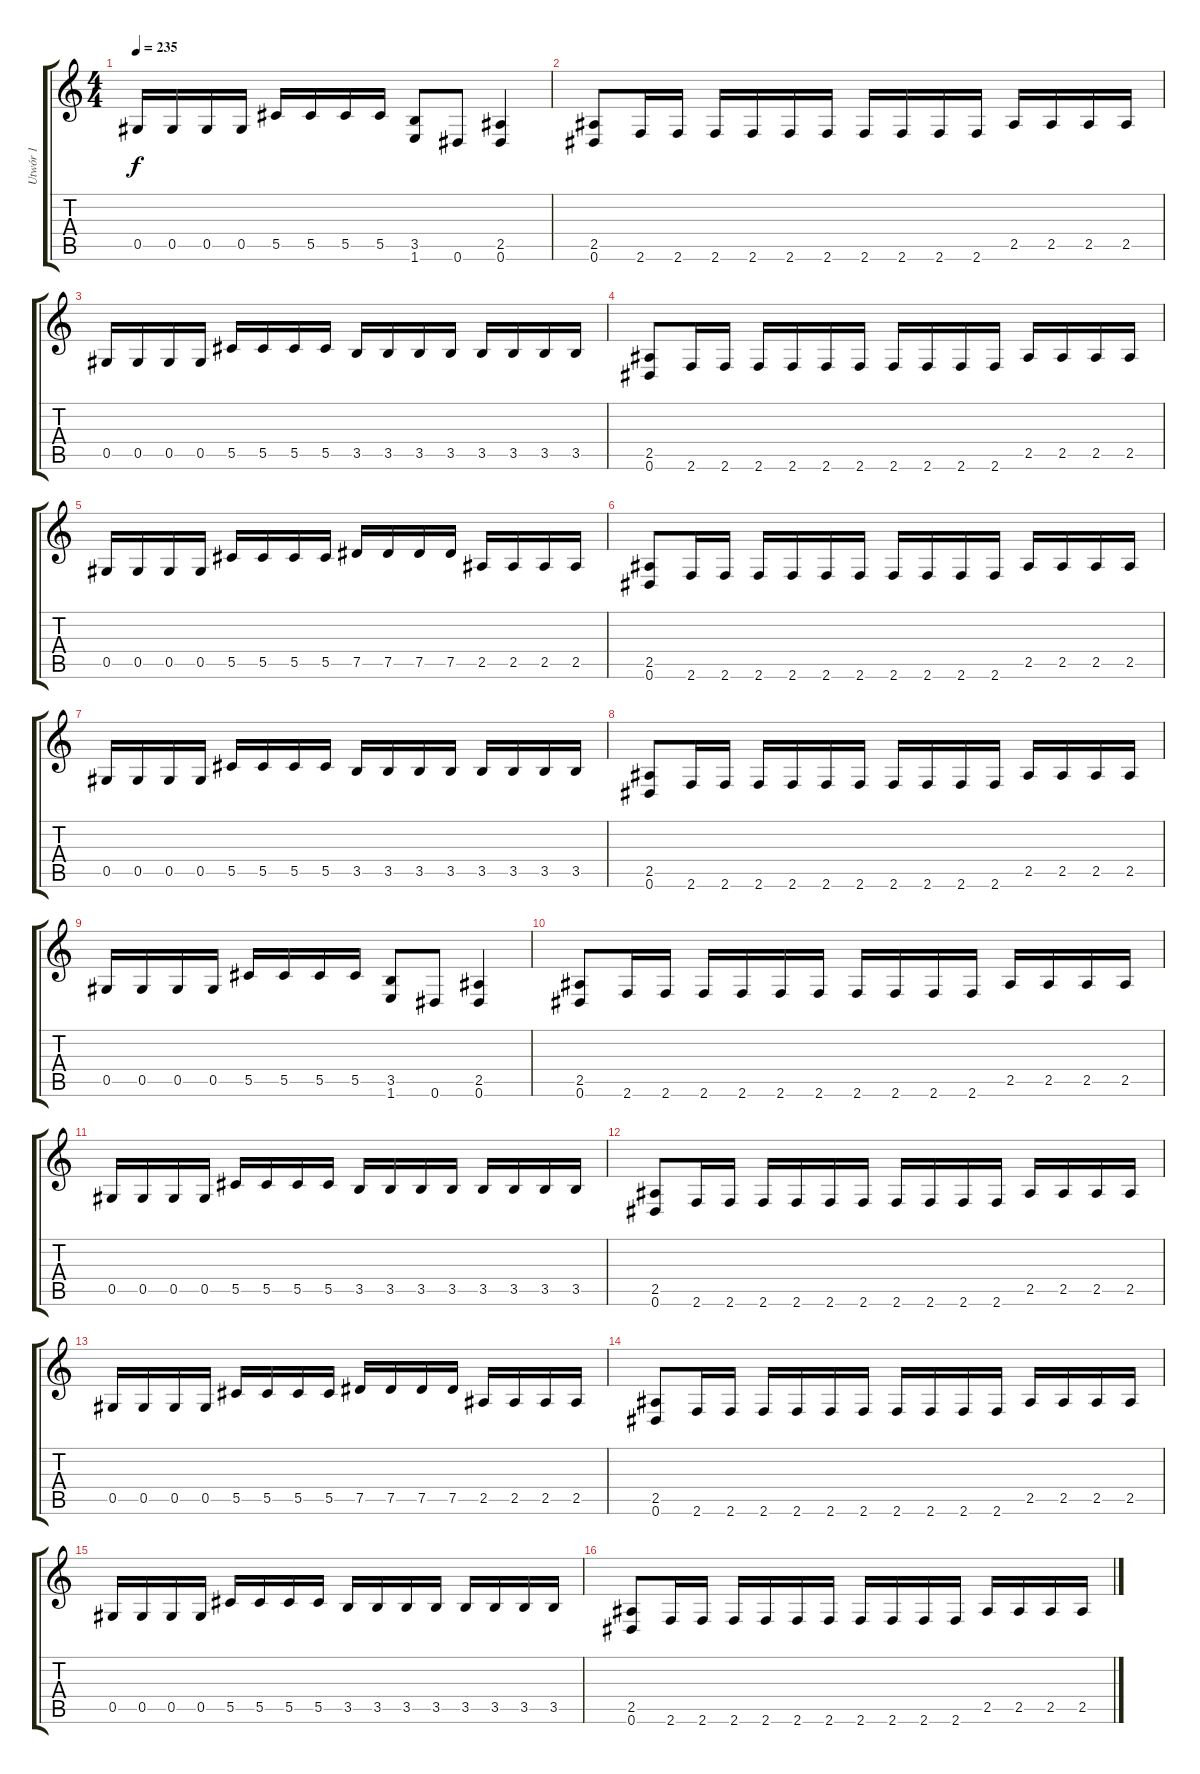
\track ("Utwór 1" "Utwór 1") {instrument distortionguitar}
\staff {score tabs}
\tuning (Eb4 Bb3 Gb3 Db3 Ab2 Eb2) {hide}
\ts (4 4)
\tempo 235
\clef g2
\ks c
0.5.16{dy f} 0.5.16 0.5.16 0.5.16 5.5.16 5.5.16 5.5.16 5.5.16 (3.5 1.6).8 0.6.8 (2.5 0.6).4 |
(2.5 0.6).8 2.6.16 2.6.16 2.6.16 2.6.16 2.6.16 2.6.16 2.6.16 2.6.16 2.6.16 2.6.16 2.5.16 2.5.16 2.5.16 2.5.16 |
0.5.16 0.5.16 0.5.16 0.5.16 5.5.16 5.5.16 5.5.16 5.5.16 3.5.16 3.5.16 3.5.16 3.5.16 3.5.16 3.5.16 3.5.16 3.5.16 |
(2.5 0.6).8 2.6.16 2.6.16 2.6.16 2.6.16 2.6.16 2.6.16 2.6.16 2.6.16 2.6.16 2.6.16 2.5.16 2.5.16 2.5.16 2.5.16 |
0.5.16 0.5.16 0.5.16 0.5.16 5.5.16 5.5.16 5.5.16 5.5.16 7.5.16 7.5.16 7.5.16 7.5.16 2.5.16 2.5.16 2.5.16 2.5.16 |
(2.5 0.6).8 2.6.16 2.6.16 2.6.16 2.6.16 2.6.16 2.6.16 2.6.16 2.6.16 2.6.16 2.6.16 2.5.16 2.5.16 2.5.16 2.5.16 |
0.5.16 0.5.16 0.5.16 0.5.16 5.5.16 5.5.16 5.5.16 5.5.16 3.5.16 3.5.16 3.5.16 3.5.16 3.5.16 3.5.16 3.5.16 3.5.16 |
(2.5 0.6).8 2.6.16 2.6.16 2.6.16 2.6.16 2.6.16 2.6.16 2.6.16 2.6.16 2.6.16 2.6.16 2.5.16 2.5.16 2.5.16 2.5.16 |
0.5.16 0.5.16 0.5.16 0.5.16 5.5.16 5.5.16 5.5.16 5.5.16 (3.5 1.6).8 0.6.8 (2.5 0.6).4 |
(2.5 0.6).8 2.6.16 2.6.16 2.6.16 2.6.16 2.6.16 2.6.16 2.6.16 2.6.16 2.6.16 2.6.16 2.5.16 2.5.16 2.5.16 2.5.16 |
0.5.16 0.5.16 0.5.16 0.5.16 5.5.16 5.5.16 5.5.16 5.5.16 3.5.16 3.5.16 3.5.16 3.5.16 3.5.16 3.5.16 3.5.16 3.5.16 |
(2.5 0.6).8 2.6.16 2.6.16 2.6.16 2.6.16 2.6.16 2.6.16 2.6.16 2.6.16 2.6.16 2.6.16 2.5.16 2.5.16 2.5.16 2.5.16 |
0.5.16 0.5.16 0.5.16 0.5.16 5.5.16 5.5.16 5.5.16 5.5.16 7.5.16 7.5.16 7.5.16 7.5.16 2.5.16 2.5.16 2.5.16 2.5.16 |
(2.5 0.6).8 2.6.16 2.6.16 2.6.16 2.6.16 2.6.16 2.6.16 2.6.16 2.6.16 2.6.16 2.6.16 2.5.16 2.5.16 2.5.16 2.5.16 |
0.5.16 0.5.16 0.5.16 0.5.16 5.5.16 5.5.16 5.5.16 5.5.16 3.5.16 3.5.16 3.5.16 3.5.16 3.5.16 3.5.16 3.5.16 3.5.16 |
(2.5 0.6).8 2.6.16 2.6.16 2.6.16 2.6.16 2.6.16 2.6.16 2.6.16 2.6.16 2.6.16 2.6.16 2.5.16 2.5.16 2.5.16 2.5.16
